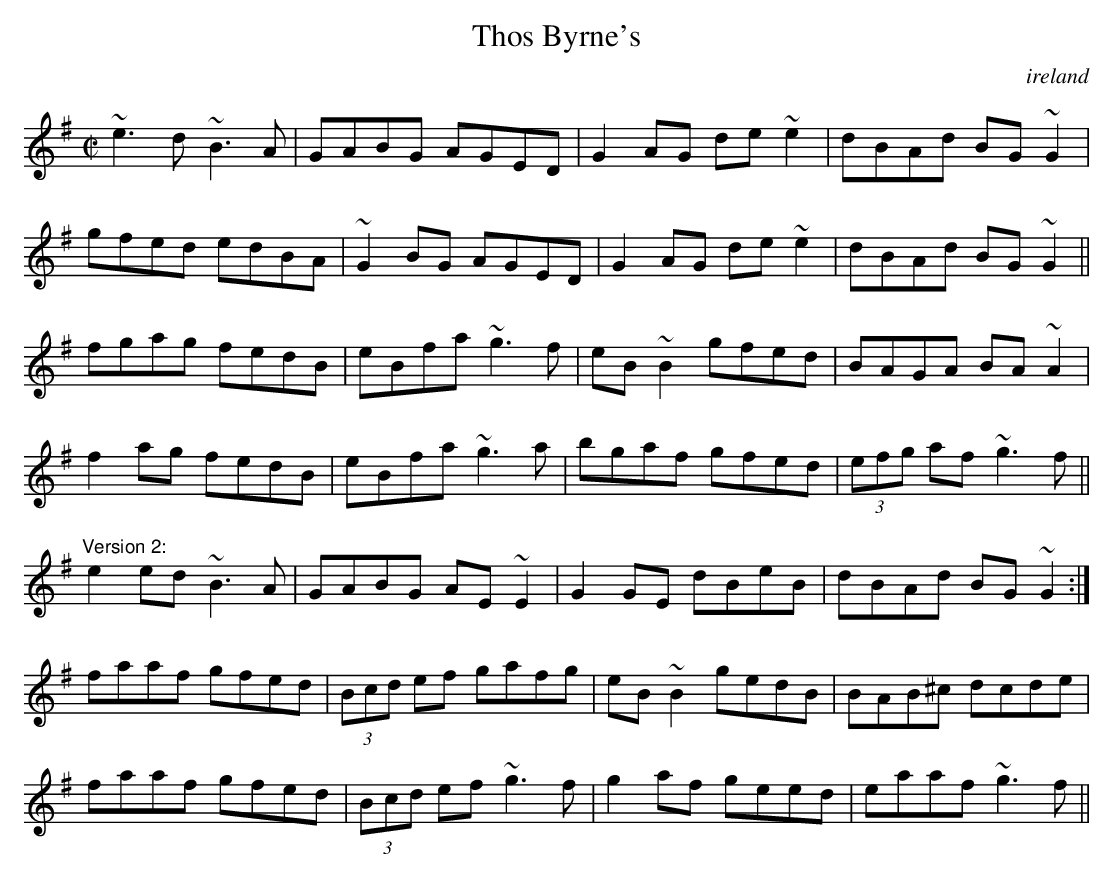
X:1
T:Thos Byrne's
O:ireland
M:C|
K:G
~e3d ~B3A|GABG AGED|G2AG de~e2|dBAd BG~G2|
gfed edBA|~G2BG AGED|G2AG de~e2|dBAd BG~G2||
fgag fedB|eBfa ~g3f|eB~B2 gfed|BAGA BA~A2|
f2ag fedB|eBfa ~g3a|bgaf gfed|(3efg af ~g3f||
"Version 2:"
e2ed ~B3A|GABG AE~E2|G2GE dBeB|dBAd BG~G2:|
faaf gfed|(3Bcd ef gafg|eB~B2 gedB|BAB^c dcde|
faaf gfed|(3Bcd ef ~g3f|g2af geed|eaaf ~g3f||
